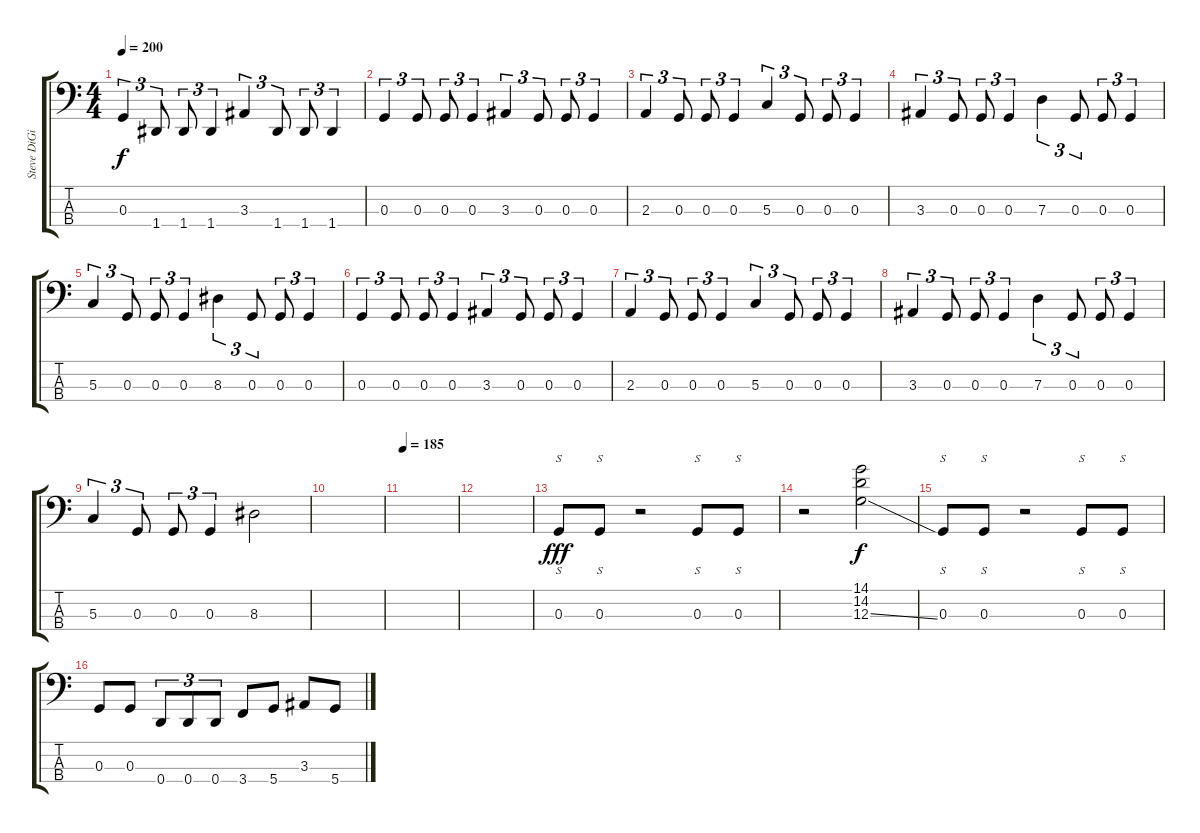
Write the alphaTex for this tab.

\track ("Steve DiGiorgio" "Steve DiGi") {instrument fretlessbass}
\staff {score tabs}
\tuning (F2 C2 G1 D1) {hide}
\ts (4 4)
\tempo 200
\clef f4
\ks c
0.3.4{tu (3 2) dy f} 1.4.8{tu (3 2)} 1.4.8{tu (3 2)} 1.4.4{tu (3 2)} 3.3.4{tu (3 2)} 1.4.8{tu (3 2)} 1.4.8{tu (3 2)} 1.4.4{tu (3 2)} |
0.3.4{tu (3 2)} 0.3.8{tu (3 2)} 0.3.8{tu (3 2)} 0.3.4{tu (3 2)} 3.3.4{tu (3 2)} 0.3.8{tu (3 2)} 0.3.8{tu (3 2)} 0.3.4{tu (3 2)} |
2.3.4{tu (3 2)} 0.3.8{tu (3 2)} 0.3.8{tu (3 2)} 0.3.4{tu (3 2)} 5.3.4{tu (3 2)} 0.3.8{tu (3 2)} 0.3.8{tu (3 2)} 0.3.4{tu (3 2)} |
3.3.4{tu (3 2)} 0.3.8{tu (3 2)} 0.3.8{tu (3 2)} 0.3.4{tu (3 2)} 7.3.4{tu (3 2)} 0.3.8{tu (3 2)} 0.3.8{tu (3 2)} 0.3.4{tu (3 2)} |
5.3.4{tu (3 2)} 0.3.8{tu (3 2)} 0.3.8{tu (3 2)} 0.3.4{tu (3 2)} 8.3.4{tu (3 2)} 0.3.8{tu (3 2)} 0.3.8{tu (3 2)} 0.3.4{tu (3 2)} |
0.3.4{tu (3 2)} 0.3.8{tu (3 2)} 0.3.8{tu (3 2)} 0.3.4{tu (3 2)} 3.3.4{tu (3 2)} 0.3.8{tu (3 2)} 0.3.8{tu (3 2)} 0.3.4{tu (3 2)} |
2.3.4{tu (3 2)} 0.3.8{tu (3 2)} 0.3.8{tu (3 2)} 0.3.4{tu (3 2)} 5.3.4{tu (3 2)} 0.3.8{tu (3 2)} 0.3.8{tu (3 2)} 0.3.4{tu (3 2)} |
3.3.4{tu (3 2)} 0.3.8{tu (3 2)} 0.3.8{tu (3 2)} 0.3.4{tu (3 2)} 7.3.4{tu (3 2)} 0.3.8{tu (3 2)} 0.3.8{tu (3 2)} 0.3.4{tu (3 2)} |
5.3.4{tu (3 2)} 0.3.8{tu (3 2)} 0.3.8{tu (3 2)} 0.3.4{tu (3 2)} 8.3.2 |
|
\tempo 185
|
|
0.3.8{s dy fff} 0.3.8{s} r.2 0.3.8{s} 0.3.8{s} |
r.2 (14.1 14.2 12.3{ss}).2{dy f} |
0.3.8{s} 0.3.8{s} r.2 0.3.8{s} 0.3.8{s} |
0.3.8 0.3.8 0.4.8{tu (3 2)} 0.4.8{tu (3 2)} 0.4.8{tu (3 2)} 3.4.8 5.4.8 3.3.8 5.4.8
